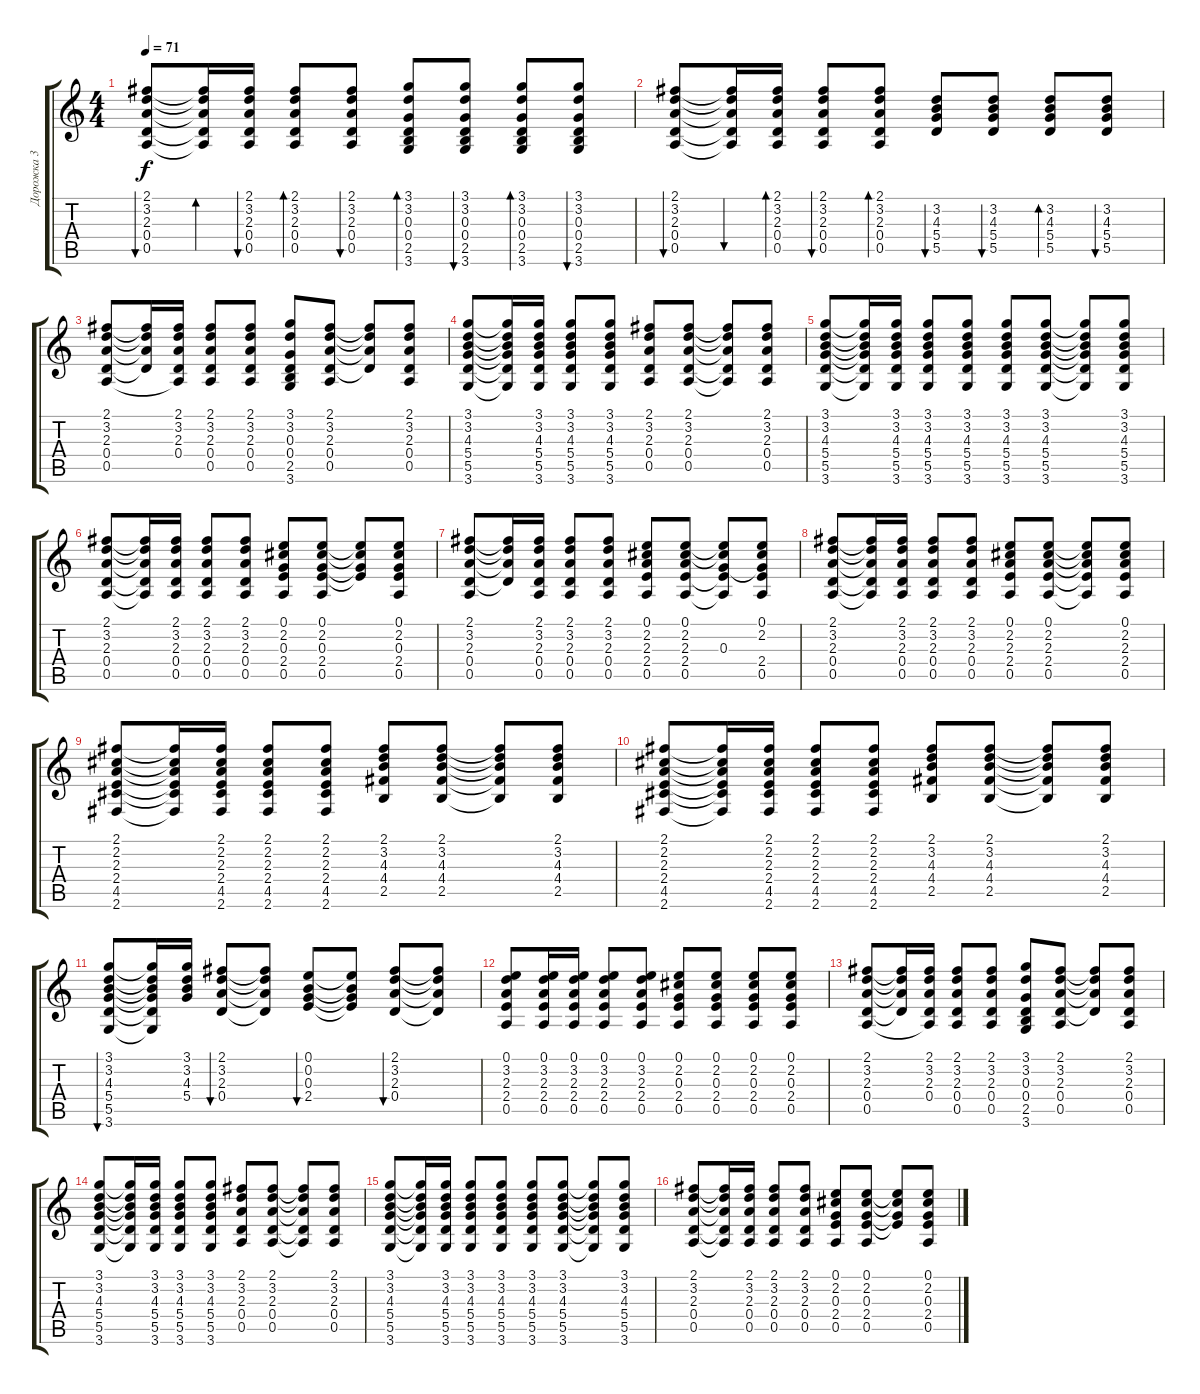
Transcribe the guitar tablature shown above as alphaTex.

\track ("Дорожка 3" "Дорожка 3") {instrument electricguitarmuted}
\staff {score tabs}
\tuning (E4 B3 G3 D3 A2 E2) {hide}
\ts (4 4)
\tempo 71
\clef g2
\ks c
(2.1 3.2 2.3 0.4 0.5).8{bu 60 dy f instrument electricguitarmuted} (2.1{t} 3.2{t} 2.3{t} 0.4{t} 0.5{t}).16{bd 30} (2.1 3.2 2.3 0.4 0.5).16{bu 30} (2.1 3.2 2.3 0.4 0.5).8{bd 30} (2.1 3.2 2.3 0.4 0.5).8{bu 30} (3.1 3.2 0.3 0.4 2.5 3.6).8{bd 30} (3.1 3.2 0.3 0.4 2.5 3.6).8{bu 30} (3.1 3.2 0.3 0.4 2.5 3.6).8{bd 30} (3.1 3.2 0.3 0.4 2.5 3.6).8{bu 60} |
(2.1 3.2 2.3 0.4 0.5).8{bu 30} (2.1{t} 3.2{t} 2.3{t} 0.4{t} 0.5{t}).16{bu 30} (2.1 3.2 2.3 0.4 0.5).16{bd 30} (2.1 3.2 2.3 0.4 0.5).8{bu 30} (2.1 3.2 2.3 0.4 0.5).8{bd 30} (3.2 4.3 5.4 5.5).8{bu 30} (3.2 4.3 5.4 5.5).8{bu 30} (3.2 4.3 5.4 5.5).8{bd 30} (3.2 4.3 5.4 5.5).8{bu 60} |
(2.1 3.2 2.3 0.4 0.5).8 (2.1{t} 3.2{t} 2.3{t} 0.4{t}).16 (2.1 3.2 2.3 0.4 0.5{t}).16 (2.1 3.2 2.3 0.4 0.5).8 (2.1 3.2 2.3 0.4 0.5).8 (3.1 3.2 0.3 0.4 2.5 3.6).8 (2.1 3.2 2.3 0.4 0.5).8 (2.1{t} 3.2{t} 2.3{t} 0.4{t}).8 (2.1 3.2 2.3 0.4 0.5).8 |
(3.1 3.2 4.3 5.4 5.5 3.6).8 (3.1{t} 3.2{t} 4.3{t} 5.4{t} 5.5{t} 3.6{t}).16 (3.1 3.2 4.3 5.4 5.5 3.6).16 (3.1 3.2 4.3 5.4 5.5 3.6).8 (3.1 3.2 4.3 5.4 5.5 3.6).8 (2.1 3.2 2.3 0.4 0.5).8 (2.1 3.2 2.3 0.4 0.5).8 (2.1{t} 3.2{t} 2.3{t} 0.4{t} 0.5{t}).8 (2.1 3.2 2.3 0.4 0.5).8 |
(3.1 3.2 4.3 5.4 5.5 3.6).8 (3.1{t} 3.2{t} 4.3{t} 5.4{t} 5.5{t} 3.6{t}).16 (3.1 3.2 4.3 5.4 5.5 3.6).16 (3.1 3.2 4.3 5.4 5.5 3.6).8 (3.1 3.2 4.3 5.4 5.5 3.6).8 (3.1 3.2 4.3 5.4 5.5 3.6).8 (3.1 3.2 4.3 5.4 5.5 3.6).8 (3.1{t} 3.2{t} 4.3{t} 5.4{t} 5.5{t} 3.6{t}).8 (3.1 3.2 4.3 5.4 5.5 3.6).8 |
(2.1 3.2 2.3 0.4 0.5).8 (2.1{t} 3.2{t} 2.3{t} 0.4{t} 0.5{t}).16 (2.1 3.2 2.3 0.4 0.5).16 (2.1 3.2 2.3 0.4 0.5).8 (2.1 3.2 2.3 0.4 0.5).8 (0.1 2.2 0.3 2.4 0.5).8 (0.1 2.2 0.3 2.4 0.5).8 (0.1{t} 2.2{t} 0.3{t} 2.4{t}).8 (0.1 2.2 0.3 2.4 0.5).8 |
(2.1 3.2 2.3 0.4 0.5).8 (2.1{t} 3.2{t} 2.3{t} 0.4{t}).16 (2.1 3.2 2.3 0.4 0.5).16 (2.1 3.2 2.3 0.4 0.5).8 (2.1 3.2 2.3 0.4 0.5).8 (0.1 2.2 2.3 2.4 0.5).8 (0.1 2.2 2.3 2.4 0.5).8 (0.1{t} 2.2{t} 0.3 2.4{t} 0.5{t}).8 (0.1 2.2 0.3{t} 2.4 0.5).8 |
(2.1 3.2 2.3 0.4 0.5).8 (2.1{t} 3.2{t} 2.3{t} 0.4{t} 0.5{t}).16 (2.1 3.2 2.3 0.4 0.5).16 (2.1 3.2 2.3 0.4 0.5).8 (2.1 3.2 2.3 0.4 0.5).8 (0.1 2.2 2.3 2.4 0.5).8 (0.1 2.2 2.3 2.4 0.5).8 (0.1{t} 2.2{t} 2.3{t} 2.4{t} 0.5{t}).8 (0.1 2.2 2.3 2.4 0.5).8 |
(2.1 2.2 2.3 2.4 4.5 2.6).8 (2.1{t} 2.2{t} 2.3{t} 2.4{t} 4.5{t} 2.6{t}).16 (2.1 2.2 2.3 2.4 4.5 2.6).16 (2.1 2.2 2.3 2.4 4.5 2.6).8 (2.1 2.2 2.3 2.4 4.5 2.6).8 (2.1 3.2 4.3 4.4 2.5).8 (2.1 3.2 4.3 4.4 2.5).8 (2.1{t} 3.2{t} 4.3{t} 4.4{t} 2.5{t}).8 (2.1 3.2 4.3 4.4 2.5).8 |
(2.1 2.2 2.3 2.4 4.5 2.6).8 (2.1{t} 2.2{t} 2.3{t} 2.4{t} 4.5{t} 2.6{t}).16 (2.1 2.2 2.3 2.4 4.5 2.6).16 (2.1 2.2 2.3 2.4 4.5 2.6).8 (2.1 2.2 2.3 2.4 4.5 2.6).8 (2.1 3.2 4.3 4.4 2.5).8 (2.1 3.2 4.3 4.4 2.5).8 (2.1{t} 3.2{t} 4.3{t} 4.4{t} 2.5{t}).8 (2.1 3.2 4.3 4.4 2.5).8 |
(3.1 3.2 4.3 5.4 5.5 3.6).8{bu 60} (3.1{t} 3.2{t} 4.3{t} 5.4{t} 5.5{t} 3.6{t}).16 (3.1 3.2 4.3 5.4).16 (2.1 3.2 2.3 0.4).8{bu 60} (2.1{t} 3.2{t} 2.3{t} 0.4{t}).8 (0.1 0.2 0.3 2.4).8{bu 60} (0.1{t} 0.2{t} 0.3{t} 2.4{t}).8 (2.1 3.2 2.3 0.4).8{bu 60} (2.1{t} 3.2{t} 2.3{t} 0.4{t}).8 |
(0.1 3.2 2.3 2.4 0.5).8 (0.1 3.2 2.3 2.4 0.5).16 (0.1 3.2 2.3 2.4 0.5).16 (0.1 3.2 2.3 2.4 0.5).8 (0.1 3.2 2.3 2.4 0.5).8 (0.1 2.2 0.3 2.4 0.5).8 (0.1 2.2 0.3 2.4 0.5).8 (0.1 2.2 0.3 2.4 0.5).8 (0.1 2.2 0.3 2.4 0.5).8 |
(2.1 3.2 2.3 0.4 0.5).8 (2.1{t} 3.2{t} 2.3{t} 0.4{t}).16 (2.1 3.2 2.3 0.4 0.5{t}).16 (2.1 3.2 2.3 0.4 0.5).8 (2.1 3.2 2.3 0.4 0.5).8 (3.1 3.2 0.3 0.4 2.5 3.6).8 (2.1 3.2 2.3 0.4 0.5).8 (2.1{t} 3.2{t} 2.3{t} 0.4{t}).8 (2.1 3.2 2.3 0.4 0.5).8 |
(3.1 3.2 4.3 5.4 5.5 3.6).8 (3.1{t} 3.2{t} 4.3{t} 5.4{t} 5.5{t} 3.6{t}).16 (3.1 3.2 4.3 5.4 5.5 3.6).16 (3.1 3.2 4.3 5.4 5.5 3.6).8 (3.1 3.2 4.3 5.4 5.5 3.6).8 (2.1 3.2 2.3 0.4 0.5).8 (2.1 3.2 2.3 0.4 0.5).8 (2.1{t} 3.2{t} 2.3{t} 0.4{t} 0.5{t}).8 (2.1 3.2 2.3 0.4 0.5).8 |
(3.1 3.2 4.3 5.4 5.5 3.6).8 (3.1{t} 3.2{t} 4.3{t} 5.4{t} 5.5{t} 3.6{t}).16 (3.1 3.2 4.3 5.4 5.5 3.6).16 (3.1 3.2 4.3 5.4 5.5 3.6).8 (3.1 3.2 4.3 5.4 5.5 3.6).8 (3.1 3.2 4.3 5.4 5.5 3.6).8 (3.1 3.2 4.3 5.4 5.5 3.6).8 (3.1{t} 3.2{t} 4.3{t} 5.4{t} 5.5{t} 3.6{t}).8 (3.1 3.2 4.3 5.4 5.5 3.6).8 |
(2.1 3.2 2.3 0.4 0.5).8 (2.1{t} 3.2{t} 2.3{t} 0.4{t} 0.5{t}).16 (2.1 3.2 2.3 0.4 0.5).16 (2.1 3.2 2.3 0.4 0.5).8 (2.1 3.2 2.3 0.4 0.5).8 (0.1 2.2 0.3 2.4 0.5).8 (0.1 2.2 0.3 2.4 0.5).8 (0.1{t} 2.2{t} 0.3{t} 2.4{t}).8 (0.1 2.2 0.3 2.4 0.5).8
